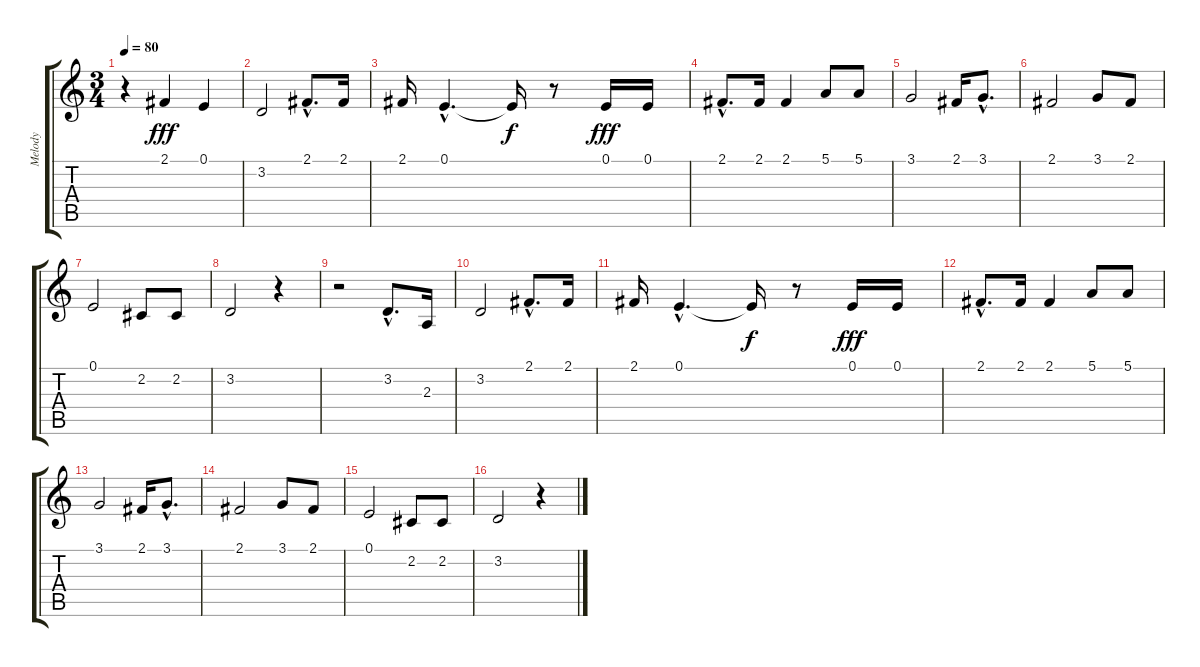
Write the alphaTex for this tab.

\track ("Melody" "Melody") {instrument vibraphone}
\staff {score tabs}
\tuning (E4 B3 G3 D3 A2 E2) {hide}
\ts (3 4)
\tempo 80
\clef g2
\ks c
r.4{dy fff instrument vibraphone} 2.1.4 0.1.4 |
3.2.2 2.1{hac}.8{d} 2.1.16 |
2.1.16 0.1{hac}.4{d} 0.1{t}.16{dy f} r.8 0.1.16{dy fff} 0.1.16 |
2.1{hac}.8{d} 2.1.16 2.1.4 5.1.8 5.1.8 |
3.1.2 2.1.16 3.1{hac}.8{d} |
2.1.2 3.1.8 2.1.8 |
0.1.2 2.2.8 2.2.8 |
3.2.2 r.4 |
r.2 3.2{hac}.8{d} 2.3.16 |
3.2.2 2.1{hac}.8{d} 2.1.16 |
2.1.16 0.1{hac}.4{d} 0.1{t}.16{dy f} r.8 0.1.16{dy fff} 0.1.16 |
2.1{hac}.8{d} 2.1.16 2.1.4 5.1.8 5.1.8 |
3.1.2 2.1.16 3.1{hac}.8{d} |
2.1.2 3.1.8 2.1.8 |
0.1.2 2.2.8 2.2.8 |
3.2.2 r.4
